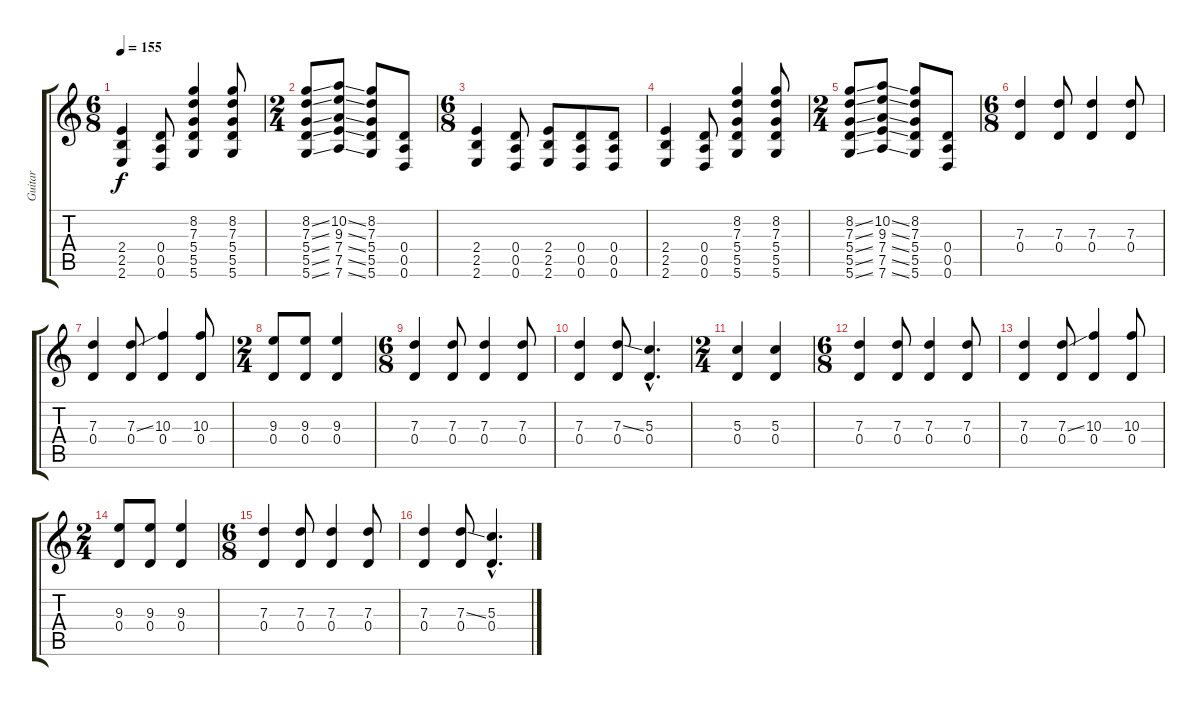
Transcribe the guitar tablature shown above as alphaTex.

\track ("Guitar" "Guitar") {instrument distortionguitar}
\staff {score tabs}
\tuning (E4 B3 G3 D3 A2 D2) {hide}
\ts (6 8)
\tempo 155
\clef g2
\ks c
(2.4 2.5 2.6).4{dy f} (0.4 0.5 0.6).8 (8.2 7.3 5.4 5.5 5.6).4 (8.2 7.3 5.4 5.5 5.6).8 |
\ts (2 4)
(8.2{ss} 7.3{ss} 5.4{ss} 5.5{ss} 5.6{ss}).8 (10.2{ss} 9.3{ss} 7.4{ss} 7.5{ss} 7.6{ss}).8 (8.2 7.3 5.4 5.5 5.6).8 (0.4 0.5 0.6).8 |
\ts (6 8)
(2.4 2.5 2.6).4 (0.4 0.5 0.6).8 (2.4 2.5 2.6).8 (0.4 0.5 0.6).8 (0.4 0.5 0.6).8 |
(2.4 2.5 2.6).4 (0.4 0.5 0.6).8 (8.2 7.3 5.4 5.5 5.6).4 (8.2 7.3 5.4 5.5 5.6).8 |
\ts (2 4)
(8.2{ss} 7.3{ss} 5.4{ss} 5.5{ss} 5.6{ss}).8 (10.2{ss} 9.3{ss} 7.4{ss} 7.5{ss} 7.6{ss}).8 (8.2 7.3 5.4 5.5 5.6).8 (0.4 0.5 0.6).8 |
\ts (6 8)
(7.3 0.4).4 (7.3 0.4).8 (7.3 0.4).4 (7.3 0.4).8 |
(7.3 0.4).4 (7.3{ss} 0.4).8 (10.3 0.4).4 (10.3 0.4).8 |
\ts (2 4)
(9.3 0.4).8 (9.3 0.4).8 (9.3 0.4).4 |
\ts (6 8)
(7.3 0.4).4 (7.3 0.4).8 (7.3 0.4).4 (7.3 0.4).8 |
(7.3 0.4).4 (7.3{ss} 0.4).8 (5.3{hac} 0.4{hac}).4{d} |
\ts (2 4)
(5.3 0.4).4 (5.3 0.4).4 |
\ts (6 8)
(7.3 0.4).4 (7.3 0.4).8 (7.3 0.4).4 (7.3 0.4).8 |
(7.3 0.4).4 (7.3{ss} 0.4).8 (10.3 0.4).4 (10.3 0.4).8 |
\ts (2 4)
(9.3 0.4).8 (9.3 0.4).8 (9.3 0.4).4 |
\ts (6 8)
(7.3 0.4).4 (7.3 0.4).8 (7.3 0.4).4 (7.3 0.4).8 |
(7.3 0.4).4 (7.3{ss} 0.4).8 (5.3{hac} 0.4{hac}).4{d}
